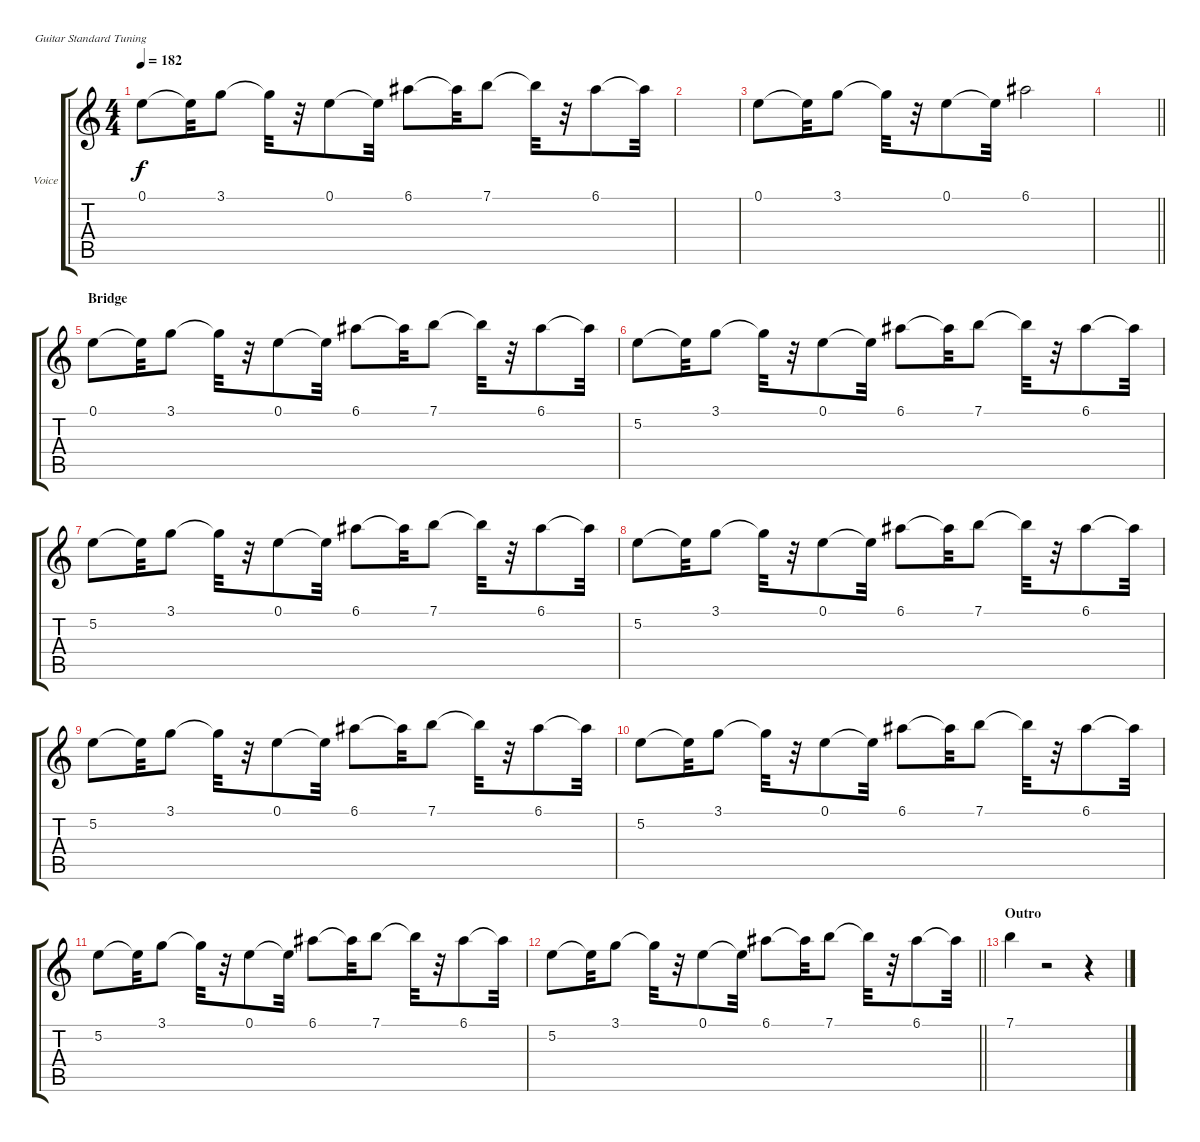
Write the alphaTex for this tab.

\bracketExtendMode groupsimilarinstruments
\firstSystemTrackNameOrientation horizontal
\otherSystemsTrackNameOrientation horizontal
\track ("Voice" "Voice") {mute instrument synthvoice}
\staff {score tabs}
\tuning (E4 B3 G3 D3 A2 E2)
\displaytranspose 12
\ts (4 4)
\tempo 182
\clef g2
\ks c
0.1.8{dy f} 0.1{t}.32 3.1.8 3.1{t}.32 r.32 0.1.8 0.1{t}.32 6.1.8 6.1{t}.32 7.1.8 7.1{t}.32 r.32 6.1.8 6.1{t}.32 |
|
0.1.8 0.1{t}.32 3.1.8 3.1{t}.32 r.32 0.1.8 0.1{t}.32 6.1.2 |
\barLineRight lightlight
|
\section ("" "Bridge")
0.1.8 0.1{t}.32 3.1.8 3.1{t}.32 r.32 0.1.8 0.1{t}.32 6.1.8 6.1{t}.32 7.1.8 7.1{t}.32 r.32 6.1.8 6.1{t}.32 |
5.2.8 5.2{t}.32 3.1.8 3.1{t}.32 r.32 0.1.8 0.1{t}.32 6.1.8 6.1{t}.32 7.1.8 7.1{t}.32 r.32 6.1.8 6.1{t}.32 |
5.2.8 5.2{t}.32 3.1.8 3.1{t}.32 r.32 0.1.8 0.1{t}.32 6.1.8 6.1{t}.32 7.1.8 7.1{t}.32 r.32 6.1.8 6.1{t}.32 |
5.2.8 5.2{t}.32 3.1.8 3.1{t}.32 r.32 0.1.8 0.1{t}.32 6.1.8 6.1{t}.32 7.1.8 7.1{t}.32 r.32 6.1.8 6.1{t}.32 |
5.2.8 5.2{t}.32 3.1.8 3.1{t}.32 r.32 0.1.8 0.1{t}.32 6.1.8 6.1{t}.32 7.1.8 7.1{t}.32 r.32 6.1.8 6.1{t}.32 |
5.2.8 5.2{t}.32 3.1.8 3.1{t}.32 r.32 0.1.8 0.1{t}.32 6.1.8 6.1{t}.32 7.1.8 7.1{t}.32 r.32 6.1.8 6.1{t}.32 |
5.2.8 5.2{t}.32 3.1.8 3.1{t}.32 r.32 0.1.8 0.1{t}.32 6.1.8 6.1{t}.32 7.1.8 7.1{t}.32 r.32 6.1.8 6.1{t}.32 |
\barLineRight lightlight
5.2.8 5.2{t}.32 3.1.8 3.1{t}.32 r.32 0.1.8 0.1{t}.32 6.1.8 6.1{t}.32 7.1.8 7.1{t}.32 r.32 6.1.8 6.1{t}.32 |
\section ("" "Outro")
7.1.4 r.2 r.4
